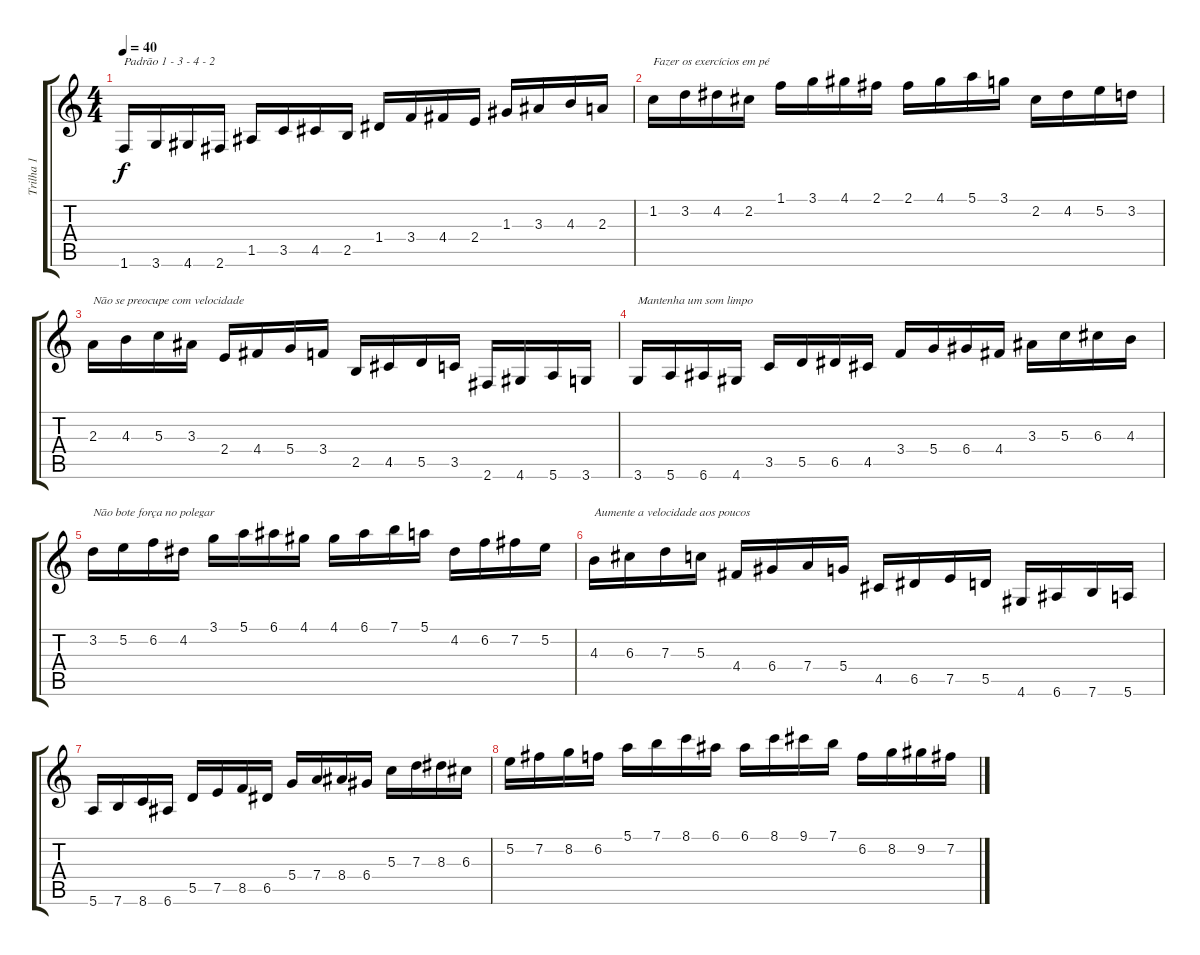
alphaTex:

\track ("Trilha 1" "Trilha 1") {instrument electricguitarclean}
\staff {score tabs}
\tuning (E4 B3 G3 D3 A2 E2) {hide}
\ts (4 4)
\tempo 40
\clef g2
\ks c
1.6.16{txt "Padrão 1 - 3 - 4 - 2" dy f instrument electricguitarclean} 3.6.16 4.6.16 2.6.16 1.5.16 3.5.16 4.5.16 2.5.16 1.4.16 3.4.16 4.4.16 2.4.16 1.3.16 3.3.16 4.3.16 2.3.16 |
1.2.16{txt "Fazer os exercícios em pé"} 3.2.16 4.2.16 2.2.16 1.1.16 3.1.16 4.1.16 2.1.16 2.1.16 4.1.16 5.1.16 3.1.16 2.2.16 4.2.16 5.2.16 3.2.16 |
2.3.16{txt "Não se preocupe com velocidade"} 4.3.16 5.3.16 3.3.16 2.4.16 4.4.16 5.4.16 3.4.16 2.5.16 4.5.16 5.5.16 3.5.16 2.6.16 4.6.16 5.6.16 3.6.16 |
3.6.16{txt "Mantenha um som limpo"} 5.6.16 6.6.16 4.6.16 3.5.16 5.5.16 6.5.16 4.5.16 3.4.16 5.4.16 6.4.16 4.4.16 3.3.16 5.3.16 6.3.16 4.3.16 |
3.2.16{txt "Não bote força no polegar"} 5.2.16 6.2.16 4.2.16 3.1.16 5.1.16 6.1.16 4.1.16 4.1.16 6.1.16 7.1.16 5.1.16 4.2.16 6.2.16 7.2.16 5.2.16 |
4.3.16{txt "Aumente a velocidade aos poucos"} 6.3.16 7.3.16 5.3.16 4.4.16 6.4.16 7.4.16 5.4.16 4.5.16 6.5.16 7.5.16 5.5.16 4.6.16 6.6.16 7.6.16 5.6.16 |
5.6.16 7.6.16 8.6.16 6.6.16 5.5.16 7.5.16 8.5.16 6.5.16 5.4.16 7.4.16 8.4.16 6.4.16 5.3.16 7.3.16 8.3.16 6.3.16 |
5.2.16 7.2.16 8.2.16 6.2.16 5.1.16 7.1.16 8.1.16 6.1.16 6.1.16 8.1.16 9.1.16 7.1.16 6.2.16 8.2.16 9.2.16 7.2.16
